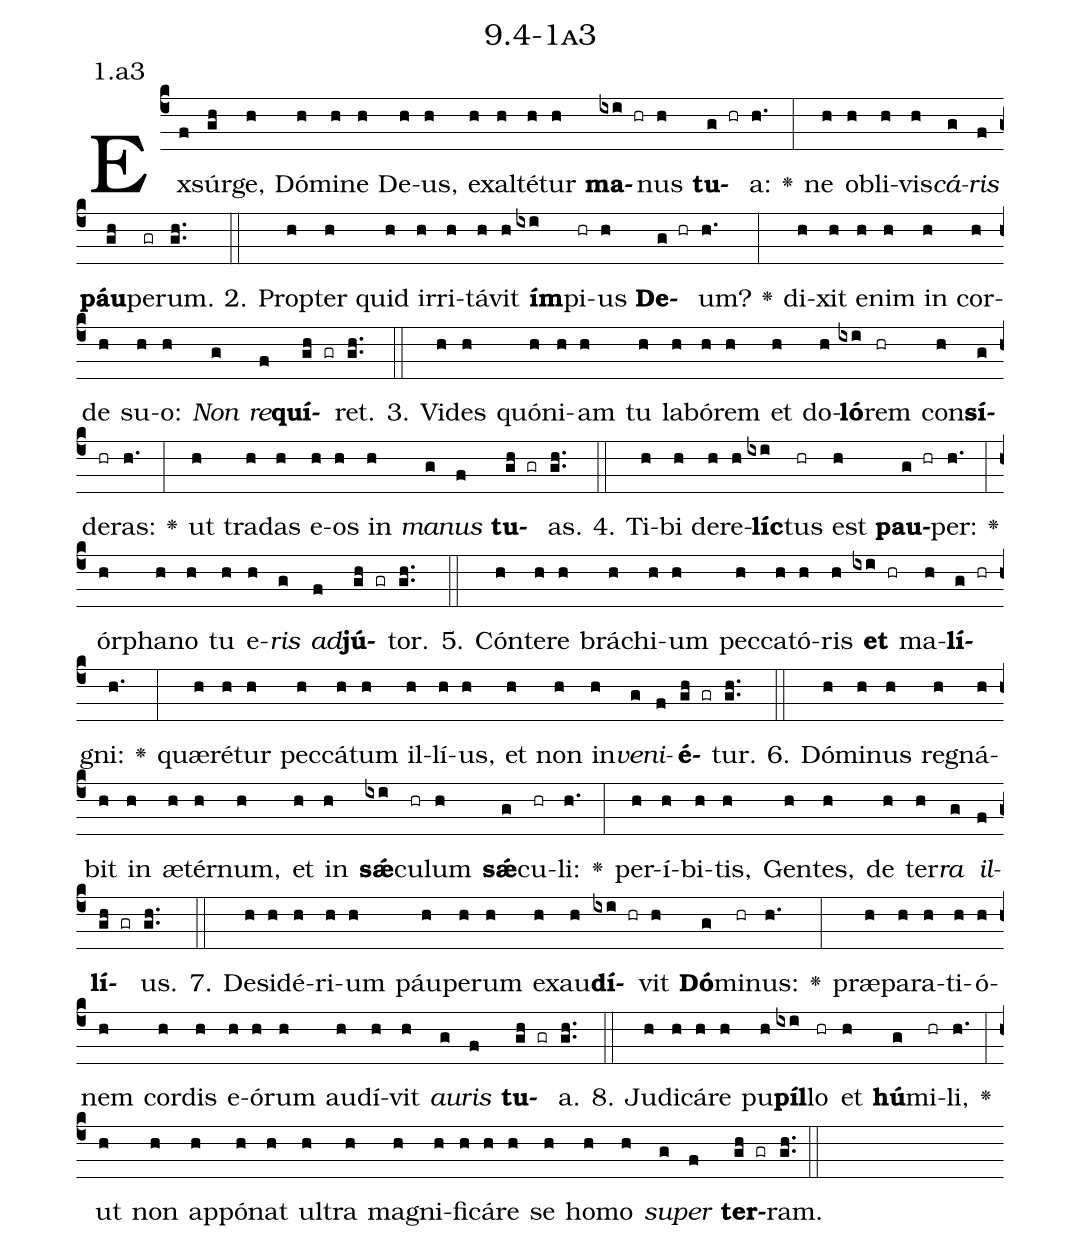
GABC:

name: 9.4-1a3;
annotation: 1.a3;
%%
(c4)Ex(f)súr(gh)ge,(h) Dó(h)mi(h)ne(h) De(h)us,(h) ex(h)al(h)té(h)tur(h) <b>ma</b>(ixi hr)nus(h) <b>tu</b>(g hr)a:(h.) <v>\greheightstar</v>(:) ne(h) ob(h)li(h)vis(h)<i>cá</i>(g)<i>ris</i>(f) <b>páu</b>(gh)pe(gr)rum.(gh..) (::)
2. Prop(h)ter(h) quid(h) ir(h)ri(h)tá(h)vit(h) <b>ím</b>(ixi)pi(hr)us(h) <b>De</b>(g hr)um?(h.) <v>\greheightstar</v>(:) di(h)xit(h) e(h)nim(h) in(h) cor(h)de(h) su(h)o:(h) <i>Non</i>(g) <i>re</i>(f)<b>quí</b>(gh gr)ret.(gh..) (::)
3. Vi(h)des(h) quón(h)i(h)am(h) tu(h) la(h)bó(h)rem(h) et(h) do(h)<b>ló</b>(ixi)rem(hr) con(h)<b>sí</b>(g)de(hr)ras:(h.) <v>\greheightstar</v>(:) ut(h) tra(h)das(h) e(h)os(h) in(h) <i>ma</i>(g)<i>nus</i>(f) <b>tu</b>(gh gr)as.(gh..) (::)
4. Ti(h)bi(h) de(h)re(h)<b>líc</b>(ixi)tus(hr) est(h) <b>pau</b>(g hr)per:(h.) <v>\greheightstar</v>(:) ór(h)pha(h)no(h) tu(h) e(h)<i>ris</i>(g) <i>ad</i>(f)<b>jú</b>(gh gr)tor.(gh..) (::)
5. Cón(h)te(h)re(h) brá(h)chi(h)um(h) pec(h)ca(h)tó(h)ris(h) <b>et</b>(ixi hr) ma(h)<b>lí</b>(g hr)gni:(h.) <v>\greheightstar</v>(:) quæ(h)ré(h)tur(h) pec(h)cá(h)tum(h) il(h)lí(h)us,(h) et(h) non(h) in(h)<i>ve</i>(g)<i>ni</i>(f)<b>é</b>(gh gr)tur.(gh..) (::)
6. Dó(h)mi(h)nus(h) re(h)gná(h)bit(h) in(h) æ(h)tér(h)num,(h) et(h) in(h) <b>sǽ</b>(ixi)cu(hr)lum(h) <b>sǽ</b>(g)cu(hr)li:(h.) <v>\greheightstar</v>(:) per(h)í(h)bi(h)tis,(h) Gen(h)tes,(h) de(h) ter(h)<i>ra</i>(g) <i>il</i>(f)<b>lí</b>(gh gr)us.(gh..) (::)
7. De(h)si(h)dé(h)ri(h)um(h) páu(h)pe(h)rum(h) ex(h)au(h)<b>dí</b>(ixi hr)vit(h) <b>Dó</b>(g)mi(hr)nus:(h.) <v>\greheightstar</v>(:) præ(h)pa(h)ra(h)ti(h)ó(h)nem(h) cor(h)dis(h) e(h)ó(h)rum(h) au(h)dí(h)vit(h) <i>au</i>(g)<i>ris</i>(f) <b>tu</b>(gh gr)a.(gh..) (::)
8. Ju(h)di(h)cá(h)re(h) pu(h)<b>píl</b>(ixi)lo(hr) et(h) <b>hú</b>(g)mi(hr)li,(h.) <v>\greheightstar</v>(:) ut(h) non(h) ap(h)pó(h)nat(h) ul(h)tra(h) ma(h)gni(h)fi(h)cá(h)re(h) se(h) ho(h)mo(h) <i>su</i>(g)<i>per</i>(f) <b>ter</b>(gh gr)ram.(gh..) (::)
